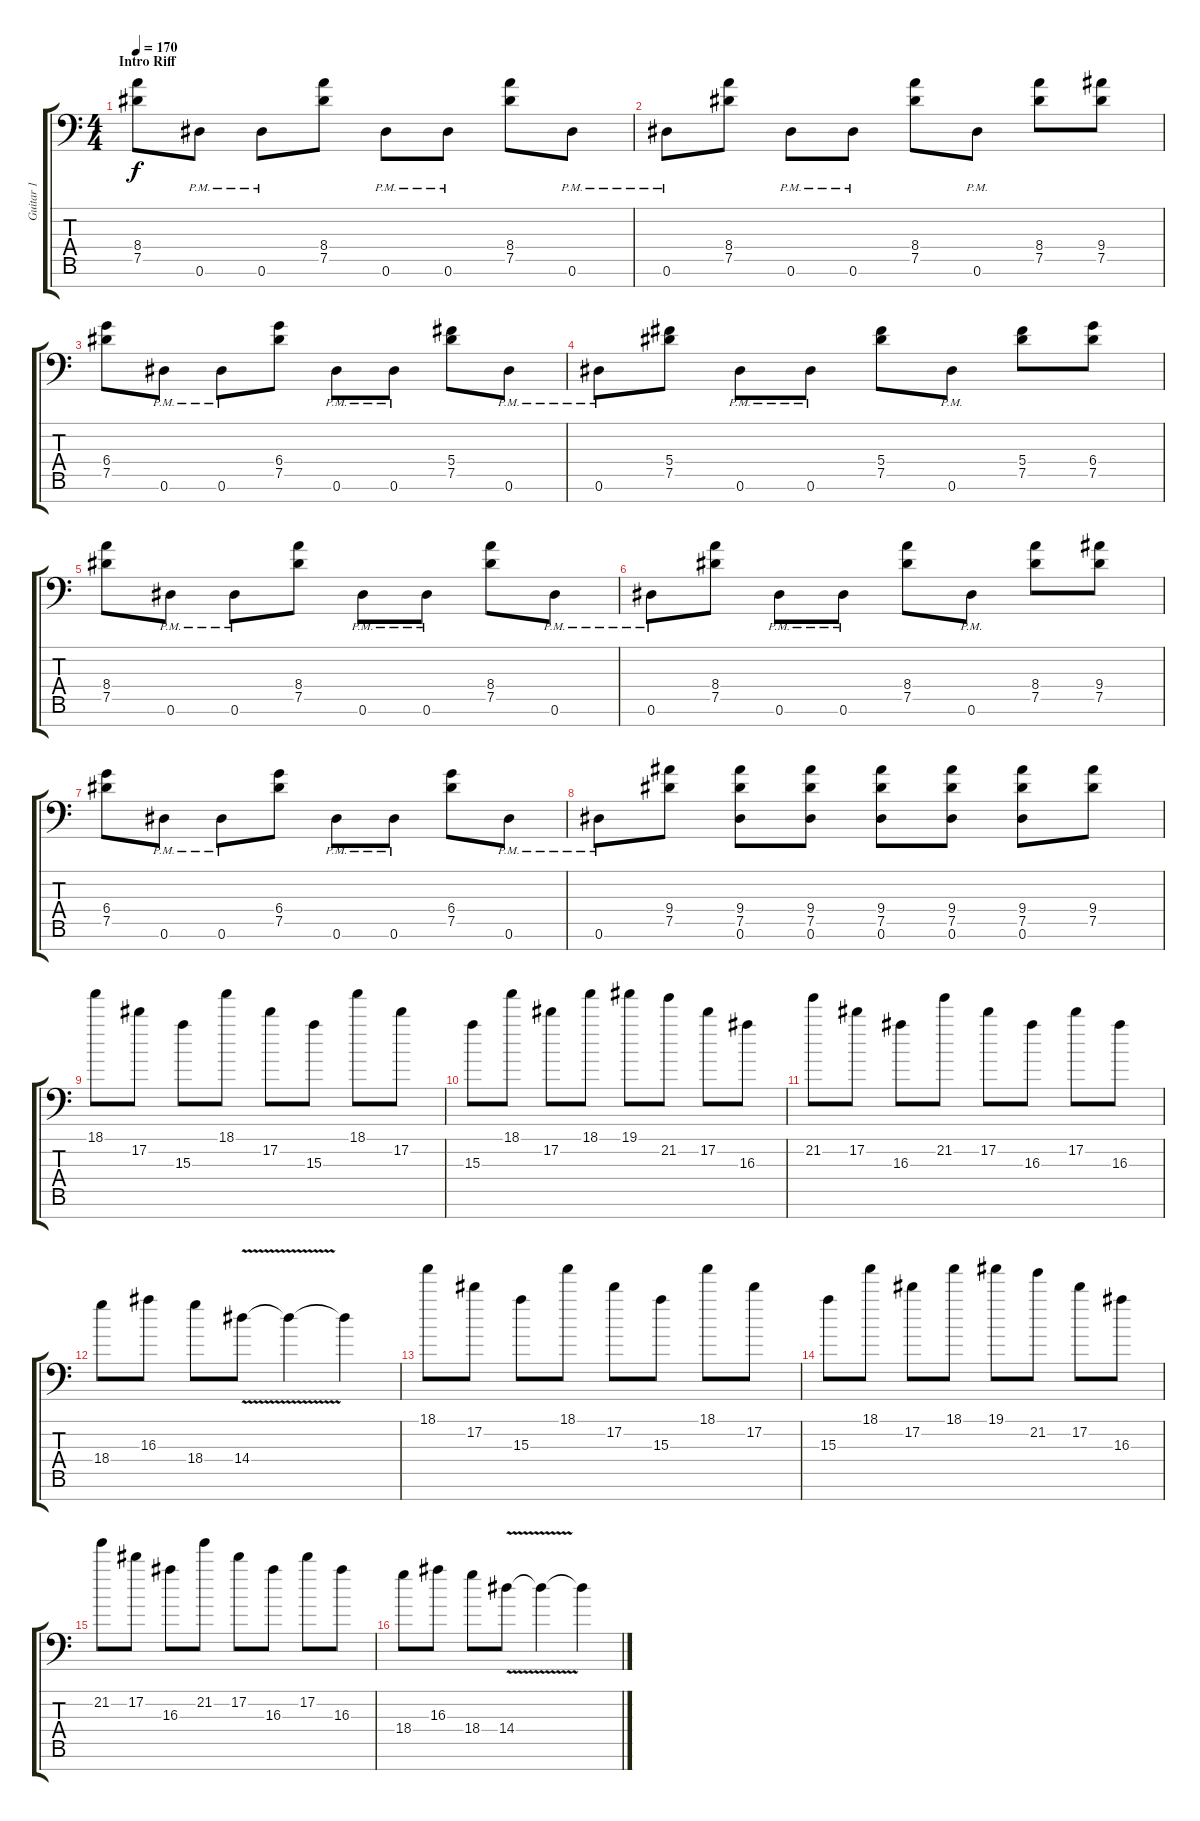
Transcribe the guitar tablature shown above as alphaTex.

\track ("Guitar 1" "Guitar 1") {instrument overdrivenguitar}
\staff {score tabs}
\tuning (Eb4 Bb3 Gb3 Db3 Ab2 Eb2 Bb1) {hide}
\ts (4 4)
\section ("" "Intro Riff")
\tempo 170
\clef f4
\ks c
(8.4 7.5).8{dy f instrument overdrivenguitar} 0.6{pm}.8 0.6{pm}.8 (8.4 7.5).8 0.6{pm}.8 0.6{pm}.8 (8.4 7.5).8 0.6{pm}.8 |
0.6{pm}.8 (8.4 7.5).8 0.6{pm}.8 0.6{pm}.8 (8.4 7.5).8 0.6{pm}.8 (8.4 7.5).8 (9.4 7.5).8 |
(6.4 7.5).8 0.6{pm}.8 0.6{pm}.8 (6.4 7.5).8 0.6{pm}.8 0.6{pm}.8 (5.4 7.5).8 0.6{pm}.8 |
0.6{pm}.8 (5.4 7.5).8 0.6{pm}.8 0.6{pm}.8 (5.4 7.5).8 0.6{pm}.8 (5.4 7.5).8 (6.4 7.5).8 |
(8.4 7.5).8 0.6{pm}.8 0.6{pm}.8 (8.4 7.5).8 0.6{pm}.8 0.6{pm}.8 (8.4 7.5).8 0.6{pm}.8 |
0.6{pm}.8 (8.4 7.5).8 0.6{pm}.8 0.6{pm}.8 (8.4 7.5).8 0.6{pm}.8 (8.4 7.5).8 (9.4 7.5).8 |
(6.4 7.5).8 0.6{pm}.8 0.6{pm}.8 (6.4 7.5).8 0.6{pm}.8 0.6{pm}.8 (6.4 7.5).8 0.6{pm}.8 |
0.6{pm}.8 (9.4 7.5).8 (9.4 7.5 0.6).8 (9.4 7.5 0.6).8 (9.4 7.5 0.6).8 (9.4 7.5 0.6).8 (9.4 7.5 0.6).8 (9.4 7.5).8 |
18.1.8 17.2.8 15.3.8 18.1.8 17.2.8 15.3.8 18.1.8 17.2.8 |
15.3.8 18.1.8 17.2.8 18.1.8 19.1.8 21.2.8 17.2.8 16.3.8 |
21.2.8 17.2.8 16.3.8 21.2.8 17.2.8 16.3.8 17.2.8 16.3.8 |
18.4.8 16.3.8 18.4.8 14.4{v}.8 14.4{t}.4 14.4{t}.4 |
18.1.8 17.2.8 15.3.8 18.1.8 17.2.8 15.3.8 18.1.8 17.2.8 |
15.3.8 18.1.8 17.2.8 18.1.8 19.1.8 21.2.8 17.2.8 16.3.8 |
21.2.8 17.2.8 16.3.8 21.2.8 17.2.8 16.3.8 17.2.8 16.3.8 |
18.4.8 16.3.8 18.4.8 14.4{v}.8 14.4{t}.4 14.4{t}.4
